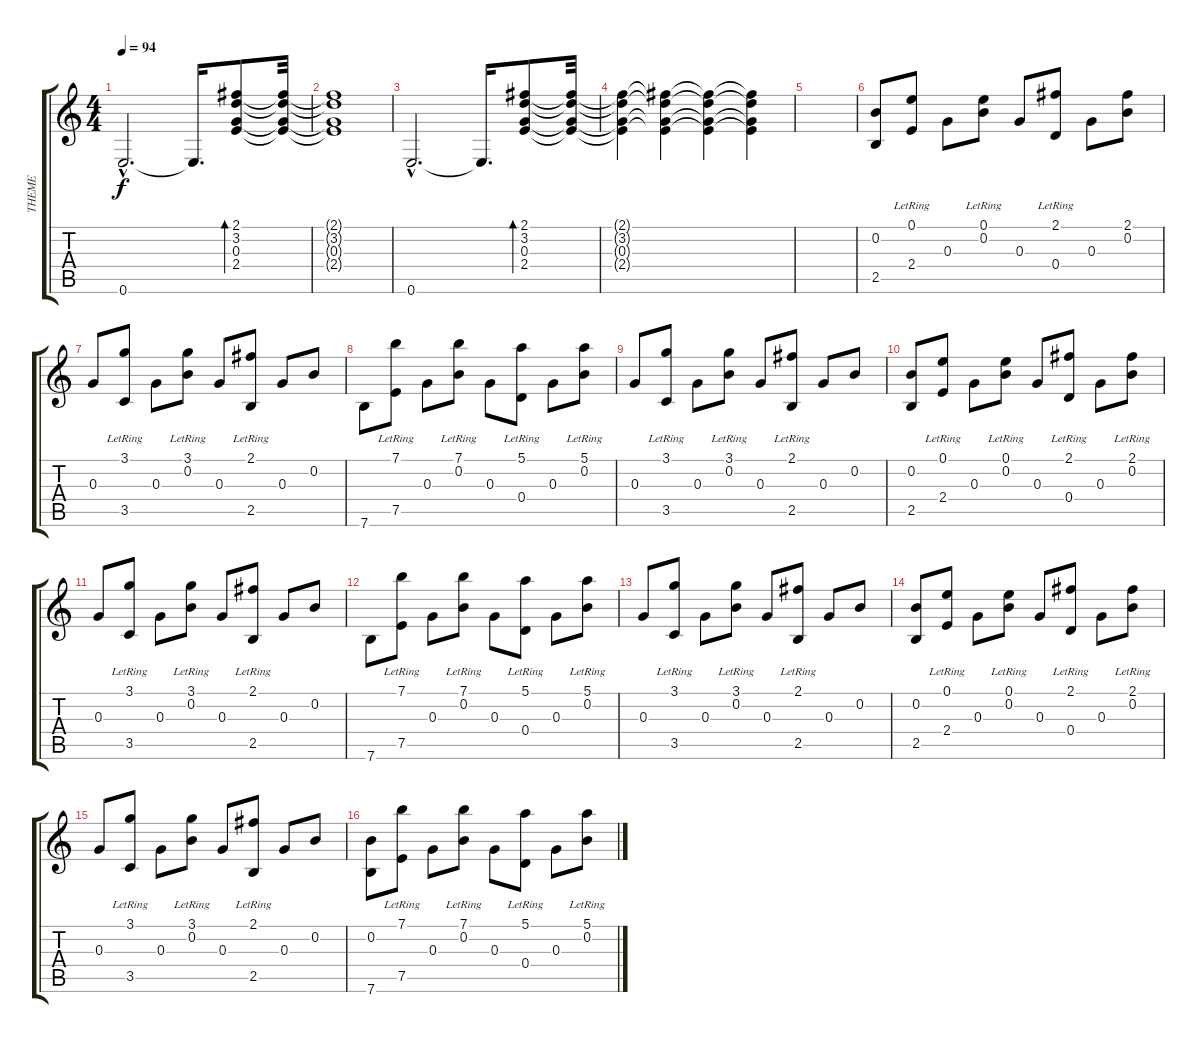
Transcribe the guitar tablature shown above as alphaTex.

\track ("THEME" "THEME") {instrument acousticguitarsteel}
\staff {score tabs}
\tuning (E4 B3 G3 D3 A2 E2) {hide}
\ts (4 4)
\tempo 94
\clef g2
\ks c
0.6{hac}.2{d dy f} 0.6{t}.16{d} (2.1 3.2 0.3 2.4).8{bd 240} (2.1{t} 3.2{t} 0.3{t} 2.4{t}).32 |
(2.1{t} 3.2{t} 0.3{t} 2.4{t}).1 |
0.6{hac}.2{d} 0.6{t}.16{d} (2.1 3.2 0.3 2.4).8{bd 240} (2.1{t} 3.2{t} 0.3{t} 2.4{t}).32 |
(2.1{t} 3.2{t} 0.3{t} 2.4{t}).4 (2.1{t} 3.2{t} 0.3{t} 2.4{t}).4 (2.1{t} 3.2{t} 0.3{t} 2.4{t}).4 (2.1{t} 3.2{t} 0.3{t} 2.4{t}).4 |
|
(0.2 2.5).8{instrument orchestralharp} (0.1{lr} 2.4).8 0.3.8 (0.1{lr} 0.2).8 0.3.8 (2.1{lr} 0.4).8 0.3.8 (2.1 0.2).8 |
0.3.8 (3.1{lr} 3.5).8 0.3.8 (3.1{lr} 0.2).8 0.3.8 (2.1{lr} 2.5).8 0.3.8 0.2.8 |
7.6.8 (7.1{lr} 7.5).8 0.3.8 (7.1{lr} 0.2).8 0.3.8 (5.1{lr} 0.4).8 0.3.8 (5.1{lr} 0.2).8 |
0.3.8 (3.1{lr} 3.5).8 0.3.8 (3.1{lr} 0.2).8 0.3.8 (2.1{lr} 2.5).8 0.3.8 0.2.8 |
(0.2 2.5).8 (0.1{lr} 2.4).8 0.3.8 (0.1{lr} 0.2).8 0.3.8 (2.1{lr} 0.4).8 0.3.8 (2.1{lr} 0.2).8 |
0.3.8 (3.1{lr} 3.5).8 0.3.8 (3.1{lr} 0.2).8 0.3.8 (2.1{lr} 2.5).8 0.3.8 0.2.8 |
7.6.8 (7.1{lr} 7.5).8 0.3.8 (7.1{lr} 0.2).8 0.3.8 (5.1{lr} 0.4).8 0.3.8 (5.1{lr} 0.2).8 |
0.3.8 (3.1{lr} 3.5).8 0.3.8 (3.1{lr} 0.2).8 0.3.8 (2.1{lr} 2.5).8 0.3.8 0.2.8 |
(0.2 2.5).8 (0.1{lr} 2.4).8 0.3.8 (0.1{lr} 0.2).8 0.3.8 (2.1{lr} 0.4).8 0.3.8 (2.1{lr} 0.2).8 |
0.3.8 (3.1{lr} 3.5).8 0.3.8 (3.1{lr} 0.2).8 0.3.8 (2.1{lr} 2.5).8 0.3.8 0.2.8 |
(0.2 7.6).8 (7.1{lr} 7.5).8 0.3.8 (7.1{lr} 0.2).8 0.3.8 (5.1{lr} 0.4).8 0.3.8 (5.1{lr} 0.2).8
